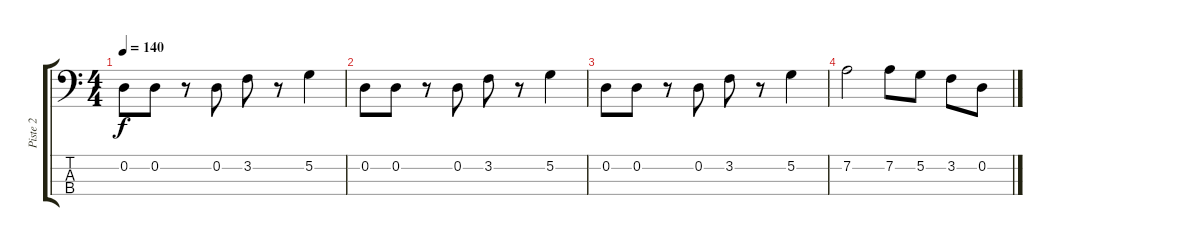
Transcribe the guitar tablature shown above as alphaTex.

\track ("Piste 2" "Piste 2") {instrument electricbassfinger}
\staff {score tabs}
\tuning (G2 D2 A1 E1) {hide}
\ts (4 4)
\tempo 140
\clef f4
\ks c
0.2.8{dy f} 0.2.8 r.8 0.2.8 3.2.8 r.8 5.2.4 |
0.2.8 0.2.8 r.8 0.2.8 3.2.8 r.8 5.2.4 |
0.2.8 0.2.8 r.8 0.2.8 3.2.8 r.8 5.2.4 |
7.2.2 7.2.8 5.2.8 3.2.8 0.2.8
